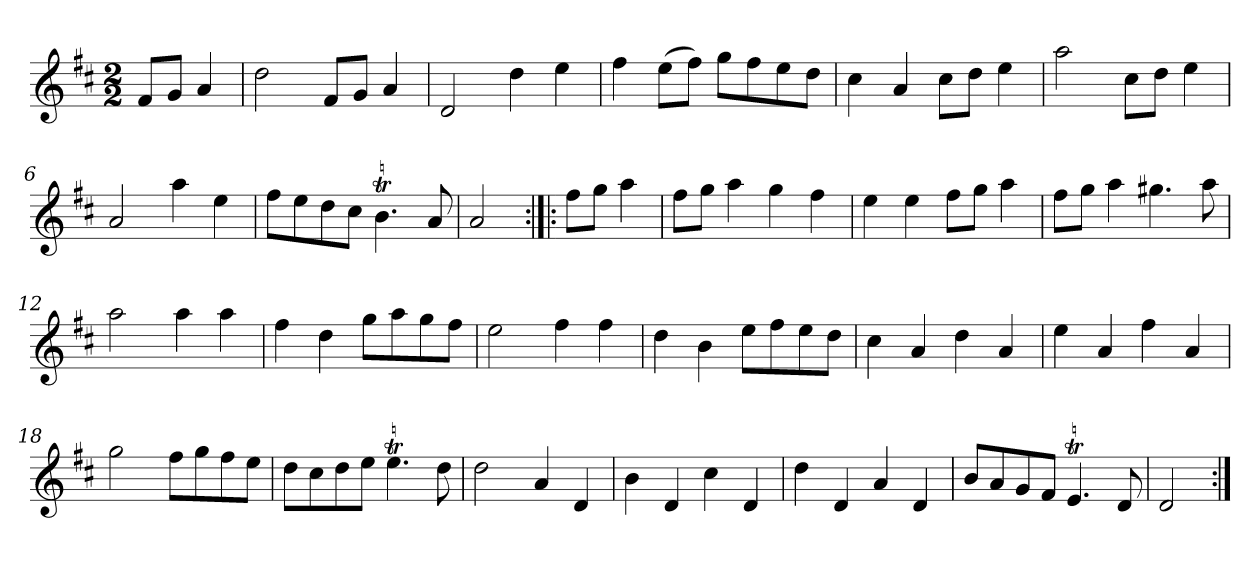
**kern
*part1
*staff1
*clefG2
*k[f#c#]
*D:
*M2/2
*MM120
=
8f#/L
8g/J
4a
=1
2dd
8f#/L
8g/J
4a
=2
2d
4dd
4ee
=3
4ff#
(8ee\L
8ff#\J)
8gg\L
8ff#\
8ee\
8dd\J
=4
4cc#
4a
8cc#\L
8dd\J
4ee
=5
2aa
8cc#\L
8dd\J
4ee
=6
2a
4aa
4ee
=7
8ff#\L
8ee\
8dd\
8cc#\J
4.bt
8a
=8
2a
=:|!|:
8ff#\L
8gg\J
4aa
=9
8ff#\L
8gg\J
4aa
4gg
4ff#
=10
4ee
4ee
8ff#\L
8gg\J
4aa
=11
8ff#\L
8gg\J
4aa
4.gg#X
8aa
=12
2aa
4aa
4aa
=13
4ff#
4dd
8gg\L
8aa\
8gg\
8ff#\J
=14
2ee
4ff#
4ff#
=15
4dd
4b
8ee\L
8ff#\
8ee\
8dd\J
=16
4cc#
4a
4dd
4a
=17
4ee
4a
4ff#
4a
=18
2gg
8ff#\L
8gg\
8ff#\
8ee\J
=19
8dd\L
8cc#\
8dd\
8ee\J
4.eet
8dd
=20
2dd
4a
4d
=21
4b
4d
4cc#
4d
=22
4dd
4d
4a
4d
=23
8b/L
8a/
8g/
8f#/J
4.et
8d
=24
2d
=:|!
*-
